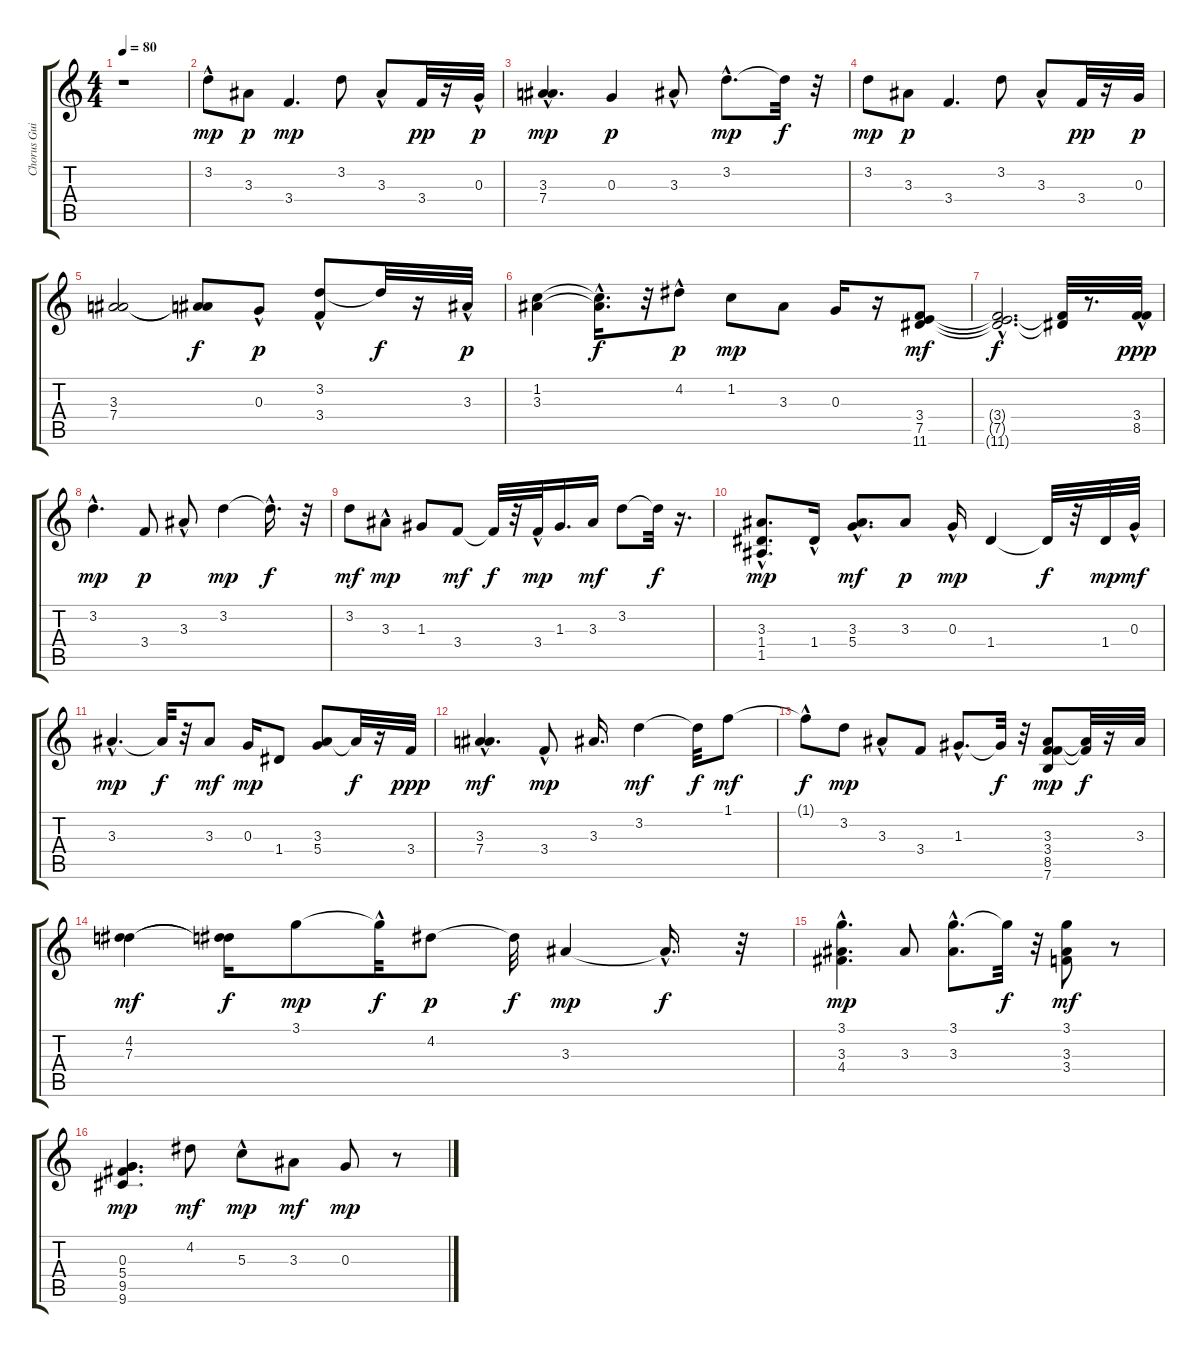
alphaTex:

\track ("Chorus Guitar" "Chorus Gui") {instrument electricguitarclean}
\staff {score tabs}
\tuning (E4 B3 G3 D3 A2 E2) {hide}
\ts (4 4)
\tempo 80
\clef g2
\ks c
r.1{dy mp} |
3.2{hac}.8 3.3.8{dy p} 3.4.4{d dy mp} 3.2.8 3.3{hac}.8 3.4.32{dy pp} r.16 0.3{hac}.32{dy p} |
(3.3{hac} 7.4).4{d dy mp} 0.3.4{dy p} 3.3{hac}.8 3.2{hac}.8{d dy mp} 3.2{t}.32{dy f} r.32 |
3.2.8{dy mp} 3.3.8{dy p} 3.4.4{d} 3.2.8 3.3{hac}.8 3.4.32{dy pp} r.16 0.3.32{dy p} |
(3.3 7.4).2 (3.3{t} 7.4{t}).8{dy f} 0.3{hac}.8{dy p} (3.2 3.4{hac}).8 3.2{t}.32{dy f} r.16 3.3{hac}.32{dy p} |
(1.2 3.3).4 (1.2{hac t} 3.3{t}).16{d dy f} r.32 4.2{hac}.8{dy p} 1.2.8{dy mp} 3.3.8 0.3.16 r.16 (3.4 7.5 11.6).8{dy mf} |
(3.4{hac t} 7.5{hac t} 11.6{hac t}).2{d dy f} (3.4{t} 11.6{t}).32 r.8{d} (3.4 8.5{hac}).32{dy ppp} |
3.2{hac}.4{d dy mp} 3.4.8{dy p} 3.3{hac}.8 3.2.4{dy mp} 3.2{hac t}.16{d dy f} r.32 |
3.2.8{dy mf} 3.3{hac}.8{dy mp} 1.3.8 3.4.8{dy mf} 3.4{t}.32{dy f} r.32 3.4{hac}.32{dy mp} 1.3.16{d} 3.3.16{dy mf} 3.2.8 3.2{t}.32{dy f} r.16{d} |
(3.3{hac} 1.4{hac} 1.5).8{d dy mp} 1.4{hac}.16 (3.3 5.4{hac}).8{d dy mf} 3.3.8{dy p} 0.3{hac}.16{dy mp} 1.4.4 1.4{t}.32{dy f} r.32 1.4.32{dy mp} 0.3{hac}.32{dy mf} |
3.3{hac}.4{d dy mp} 3.3{t}.32{dy f} r.32 3.3.8{dy mf} 0.3.16{dy mp} 1.4.8 (3.3 5.4).8 3.3{t}.32{dy f} r.16 3.4.32{dy ppp} |
(3.3{hac} 7.4{hac}).4{d dy mf} 3.4{hac}.8{dy mp} 3.3.16{d} 3.2.4{dy mf} 3.2{t}.32{dy f} 1.1.8{dy mf} |
1.1{hac t}.8{dy f} 3.2.8{dy mp} 3.3{hac}.8 3.4.8 1.3{hac}.8{d} 1.3{t}.32{dy f} r.32 (3.3 3.4 8.5 7.6).8{dy mp} (3.3{t} 8.5{t}).32{dy f} r.16 3.3.32 |
(4.2 7.3).4{dy mf} (4.2{t} 7.3{t}).16{dy f} 3.1.8{dy mp} 3.1{hac t}.32{dy f} 4.2.8{dy p} 4.2{t}.32{dy f} 3.3.4{dy mp} 3.3{hac t}.16{d dy f} r.32 |
(3.1{hac} 3.3 4.4{hac}).4{d dy mp} 3.3.8 (3.1{hac} 3.3).8{d} 3.1{t}.32{dy f} r.32 (3.1 3.3 3.4).8{dy mf} r.8 |
(0.3 5.4 9.5 9.6).4{d dy mp} 4.2.8{dy mf} 5.3{hac}.8{dy mp} 3.3.8{dy mf} 0.3.8{dy mp} r.8
